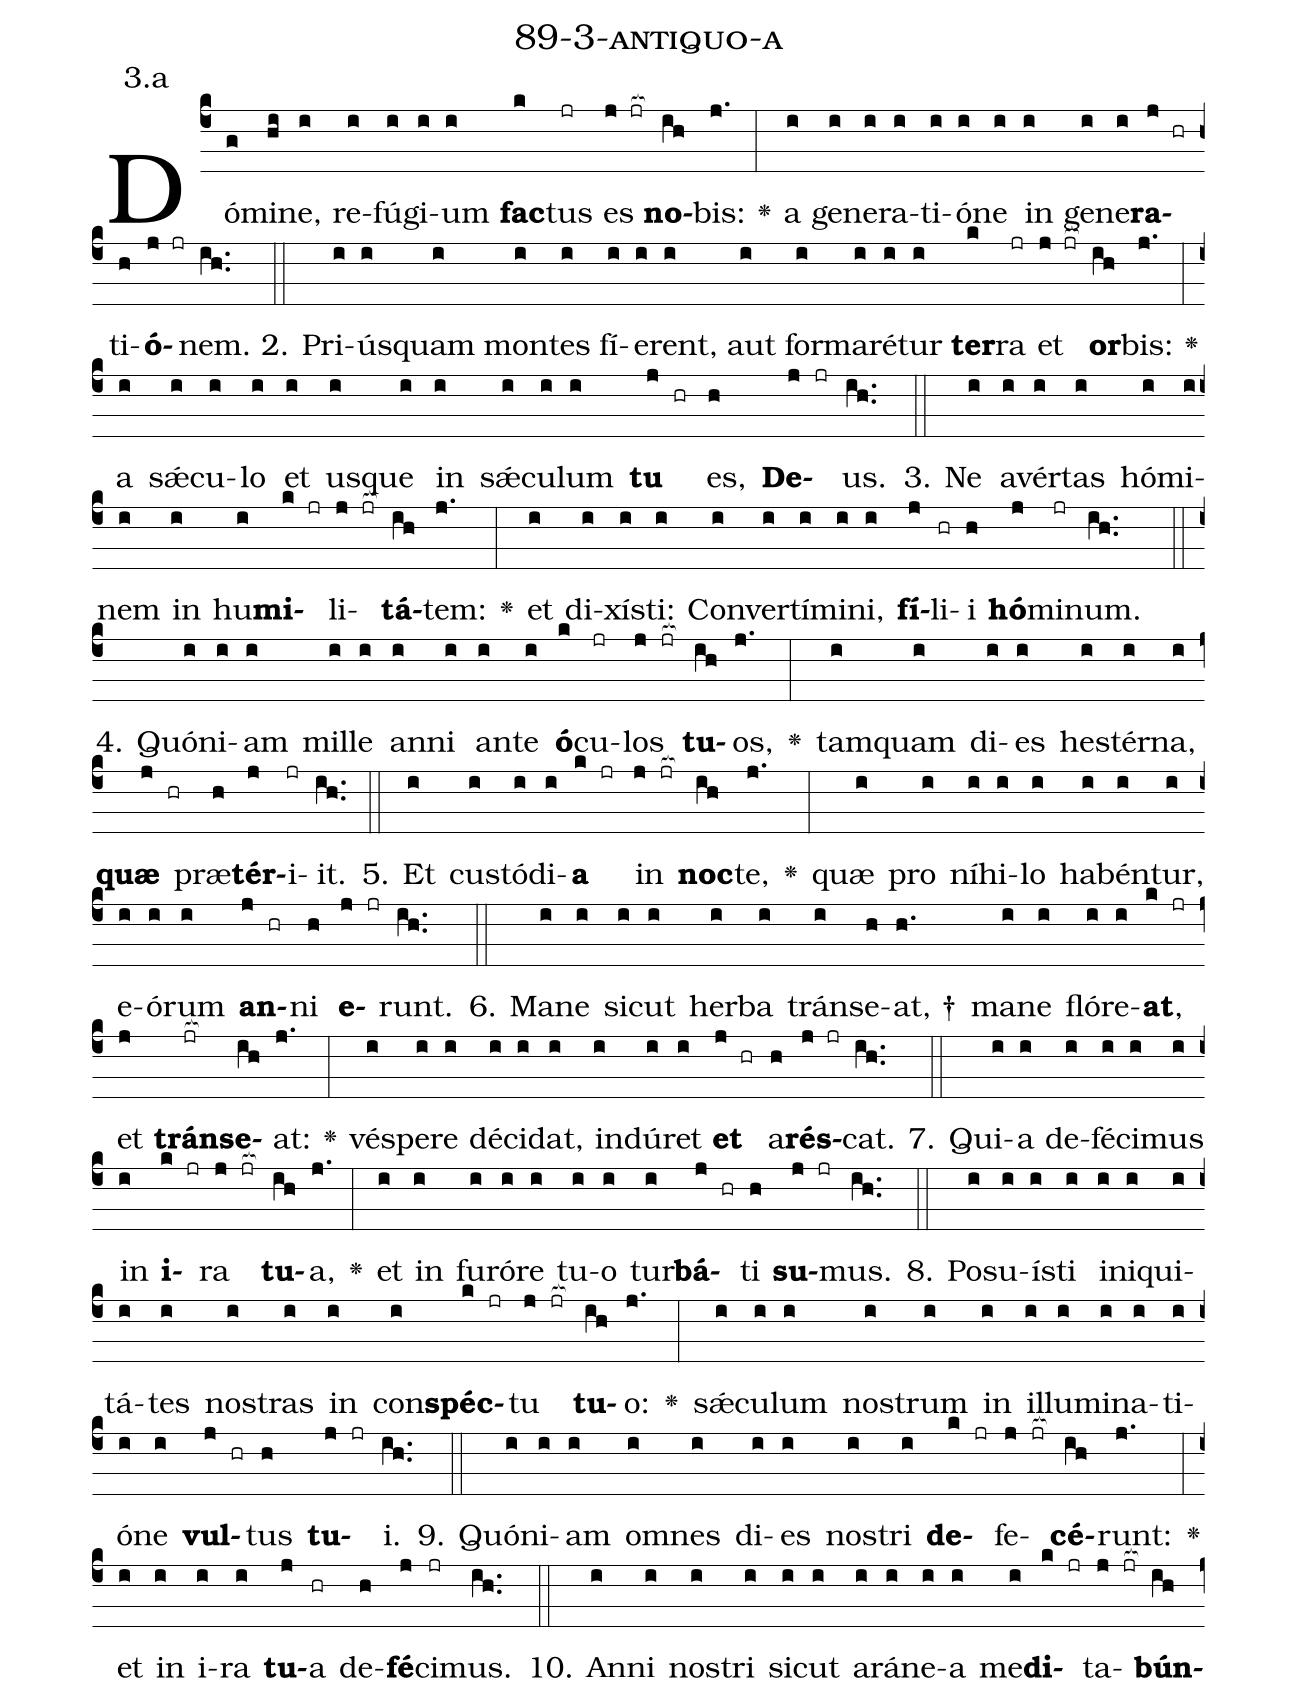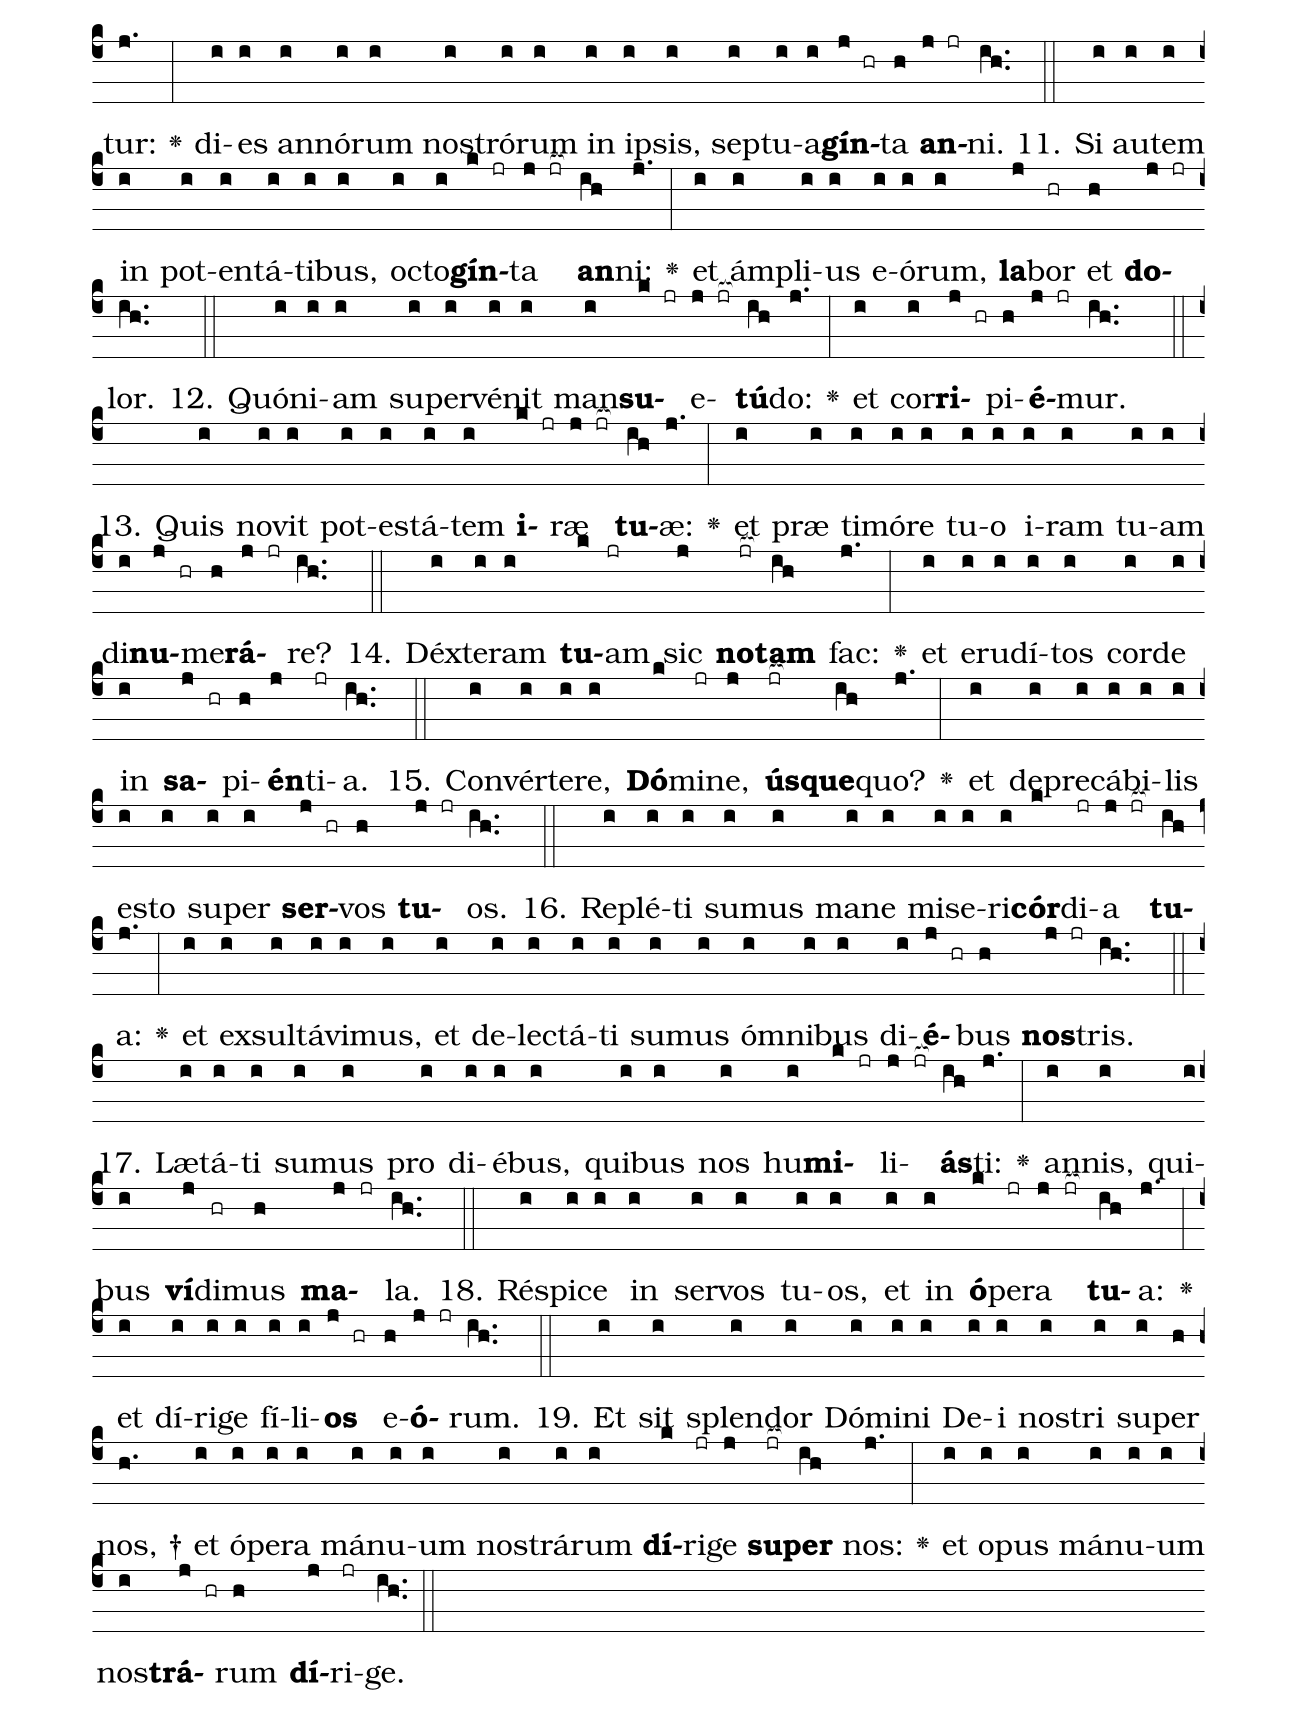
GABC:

name: 89-3-antiquo-a;
annotation: 3.a;
%%
(c4)Dó(g)mi(hi)ne,(i) re(i)fú(i)gi(i)um(i) <b>fac</b>(k)tus(jr) es(j jr[ocb:1{]) <b>no</b>(ih[ocb:0}])bis:(j.) <v>\greheightstar</v>(:) a(i) ge(i)ne(i)ra(i)ti(i)ó(i)ne(i) in(i) ge(i)ne(i)<b>ra</b>(j hr)ti(h)<b>ó</b>(j jr)nem.(ih..) (::)
2. Pri(i)ús(i)quam(i) mon(i)tes(i) fí(i)e(i)rent,(i) aut(i) for(i)ma(i)ré(i)tur(i) <b>ter</b>(k)ra(jr) et(j jr[ocb:1{]) <b>or</b>(ih[ocb:0}])bis:(j.) <v>\greheightstar</v>(:) a(i) sǽ(i)cu(i)lo(i) et(i) us(i)que(i) in(i) sǽ(i)cu(i)lum(i) <b>tu</b>(j hr) es,(h) <b>De</b>(j jr)us.(ih..) (::)
3. Ne(i) a(i)vér(i)tas(i) hó(i)mi(i)nem(i) in(i) hu(i)<b>mi</b>(k jr)li(j jr[ocb:1{])<b>tá</b>(ih[ocb:0}])tem:(j.) <v>\greheightstar</v>(:) et(i) di(i)xís(i)ti:(i) Con(i)ver(i)tí(i)mi(i)ni,(i) <b>fí</b>(j)li(hr)i(h) <b>hó</b>(j)mi(jr)num.(ih..) (::)
4. Quón(i)i(i)am(i) mil(i)le(i) an(i)ni(i) an(i)te(i) <b>ó</b>(k)cu(jr)los(j jr[ocb:1{]) <b>tu</b>(ih[ocb:0}])os,(j.) <v>\greheightstar</v>(:) tam(i)quam(i) di(i)es(i) hes(i)tér(i)na,(i) <b>quæ</b>(j hr) præ(h)<b>tér</b>(j)i(jr)it.(ih..) (::)
5. Et(i) cus(i)tó(i)di(i)<b>a</b>(k jr) in(j jr[ocb:1{]) <b>noc</b>(ih[ocb:0}])te,(j.) <v>\greheightstar</v>(:) quæ(i) pro(i) ní(i)hi(i)lo(i) ha(i)bén(i)tur,(i) e(i)ó(i)rum(i) <b>an</b>(j hr)ni(h) <b>e</b>(j jr)runt.(ih..) (::)
6. Ma(i)ne(i) sic(i)ut(i) her(i)ba(i) tráns(i)e(h)at, †(h.) ma(i)ne(i) fló(i)re(i)<b>at</b>,(k jr) et(j) <b>tráns</b>(jr[ocb:1{])<b>e</b>(ih[ocb:0}])at:(j.) <v>\greheightstar</v>(:) vés(i)pe(i)re(i) dé(i)ci(i)dat,(i) in(i)dú(i)ret(i) <b>et</b>(j hr) a(h)<b>rés</b>(j jr)cat.(ih..) (::)
7. Qui(i)a(i) de(i)fé(i)ci(i)mus(i) in(i) <b>i</b>(k jr)ra(j jr[ocb:1{]) <b>tu</b>(ih[ocb:0}])a,(j.) <v>\greheightstar</v>(:) et(i) in(i) fu(i)ró(i)re(i) tu(i)o(i) tur(i)<b>bá</b>(j hr)ti(h) <b>su</b>(j jr)mus.(ih..) (::)
8. Po(i)su(i)ís(i)ti(i) in(i)i(i)qui(i)tá(i)tes(i) nos(i)tras(i) in(i) con(i)<b>spéc</b>(k jr)tu(j jr[ocb:1{]) <b>tu</b>(ih[ocb:0}])o:(j.) <v>\greheightstar</v>(:) sǽ(i)cu(i)lum(i) nos(i)trum(i) in(i) il(i)lu(i)mi(i)na(i)ti(i)ó(i)ne(i) <b>vul</b>(j hr)tus(h) <b>tu</b>(j jr)i.(ih..) (::)
9. Quón(i)i(i)am(i) om(i)nes(i) di(i)es(i) nos(i)tri(i) <b>de</b>(k jr)fe(j jr[ocb:1{])<b>cé</b>(ih[ocb:0}])runt:(j.) <v>\greheightstar</v>(:) et(i) in(i) i(i)ra(i) <b>tu</b>(j)a(hr) de(h)<b>fé</b>(j)ci(jr)mus.(ih..) (::)
10. An(i)ni(i) nos(i)tri(i) sic(i)ut(i) a(i)rá(i)ne(i)a(i) me(i)<b>di</b>(k jr)ta(j jr[ocb:1{])<b>bún</b>(ih[ocb:0}])tur:(j.) <v>\greheightstar</v>(:) di(i)es(i) an(i)nó(i)rum(i) nos(i)tró(i)rum(i) in(i) ip(i)sis,(i) sep(i)tu(i)a(i)<b>gín</b>(j hr)ta(h) <b>an</b>(j jr)ni.(ih..) (::)
11. Si(i) au(i)tem(i) in(i) pot(i)en(i)tá(i)ti(i)bus,(i) oc(i)to(i)<b>gín</b>(k jr)ta(j jr[ocb:1{]) <b>an</b>(ih[ocb:0}])ni:(j.) <v>\greheightstar</v>(:) et(i) ám(i)pli(i)us(i) e(i)ó(i)rum,(i) <b>la</b>(j)bor(hr) et(h) <b>do</b>(j jr)lor.(ih..) (::)
12. Quón(i)i(i)am(i) su(i)per(i)vé(i)nit(i) man(i)<b>su</b>(k jr)e(j jr[ocb:1{])<b>tú</b>(ih[ocb:0}])do:(j.) <v>\greheightstar</v>(:) et(i) cor(i)<b>ri</b>(j hr)pi(h)<b>é</b>(j jr)mur.(ih..) (::)
13. Quis(i) no(i)vit(i) pot(i)es(i)tá(i)tem(i) <b>i</b>(k jr)ræ(j jr[ocb:1{]) <b>tu</b>(ih[ocb:0}])æ:(j.) <v>\greheightstar</v>(:) et(i) præ(i) ti(i)mó(i)re(i) tu(i)o(i) i(i)ram(i) tu(i)am(i) di(i)<b>nu</b>(j hr)me(h)<b>rá</b>(j jr)re?(ih..) (::)
14. Déx(i)te(i)ram(i) <b>tu</b>(k)am(jr) sic(j) <b>no</b>(jr[ocb:1{])<b>tam</b>(ih[ocb:0}]) fac:(j.) <v>\greheightstar</v>(:) et(i) e(i)ru(i)dí(i)tos(i) cor(i)de(i) in(i) <b>sa</b>(j hr)pi(h)<b>én</b>(j)ti(jr)a.(ih..) (::)
15. Con(i)vér(i)te(i)re,(i) <b>Dó</b>(k)mi(jr)ne,(j) <b>ús</b>(jr[ocb:1{])<b>que</b>(ih[ocb:0}])quo?(j.) <v>\greheightstar</v>(:) et(i) de(i)pre(i)cá(i)bi(i)lis(i) es(i)to(i) su(i)per(i) <b>ser</b>(j hr)vos(h) <b>tu</b>(j jr)os.(ih..) (::)
16. Re(i)plé(i)ti(i) su(i)mus(i) ma(i)ne(i) mi(i)se(i)ri(i)<b>cór</b>(k)di(jr)a(j jr[ocb:1{]) <b>tu</b>(ih[ocb:0}])a:(j.) <v>\greheightstar</v>(:) et(i) ex(i)sul(i)tá(i)vi(i)mus,(i) et(i) de(i)lec(i)tá(i)ti(i) su(i)mus(i) óm(i)ni(i)bus(i) di(i)<b>é</b>(j hr)bus(h) <b>nos</b>(j jr)tris.(ih..) (::)
17. Læ(i)tá(i)ti(i) su(i)mus(i) pro(i) di(i)é(i)bus,(i) qui(i)bus(i) nos(i) hu(i)<b>mi</b>(k jr)li(j jr[ocb:1{])<b>ás</b>(ih[ocb:0}])ti:(j.) <v>\greheightstar</v>(:) an(i)nis,(i) qui(i)bus(i) <b>ví</b>(j)di(hr)mus(h) <b>ma</b>(j jr)la.(ih..) (::)
18. Ré(i)spi(i)ce(i) in(i) ser(i)vos(i) tu(i)os,(i) et(i) in(i) <b>ó</b>(k)pe(jr)ra(j jr[ocb:1{]) <b>tu</b>(ih[ocb:0}])a:(j.) <v>\greheightstar</v>(:) et(i) dí(i)ri(i)ge(i) fí(i)li(i)<b>os</b>(j hr) e(h)<b>ó</b>(j jr)rum.(ih..) (::)
19. Et(i) sit(i) splen(i)dor(i) Dó(i)mi(i)ni(i) De(i)i(i) nos(i)tri(i) su(i)per(h) nos, †(h.) et(i) ó(i)pe(i)ra(i) má(i)nu(i)um(i) nos(i)trá(i)rum(i) <b>dí</b>(k)ri(jr)ge(j) <b>su</b>(jr[ocb:1{])<b>per</b>(ih[ocb:0}]) nos:(j.) <v>\greheightstar</v>(:) et(i) o(i)pus(i) má(i)nu(i)um(i) nos(i)<b>trá</b>(j hr)rum(h) <b>dí</b>(j)ri(jr)ge.(ih..) (::)
